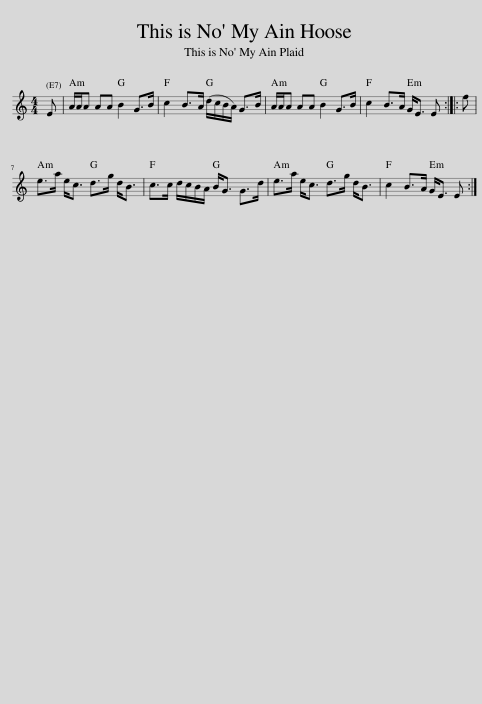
X:1
L:1/8
M:4/4
I:linebreak $
K:C
V:1 treble
V:1
 E | A/A/A AA B2 G>B | c2 B>A (d/c/B/A/) G>B | A/A/A AA B2 G>B | c2 B>A G<E E :: %5
 f |$ e>a e<c d>g d<B | c>c d/c/B/A/ B<G G>d | e>a e<c d>g d<B | c2 B>A G<E E :| %10
